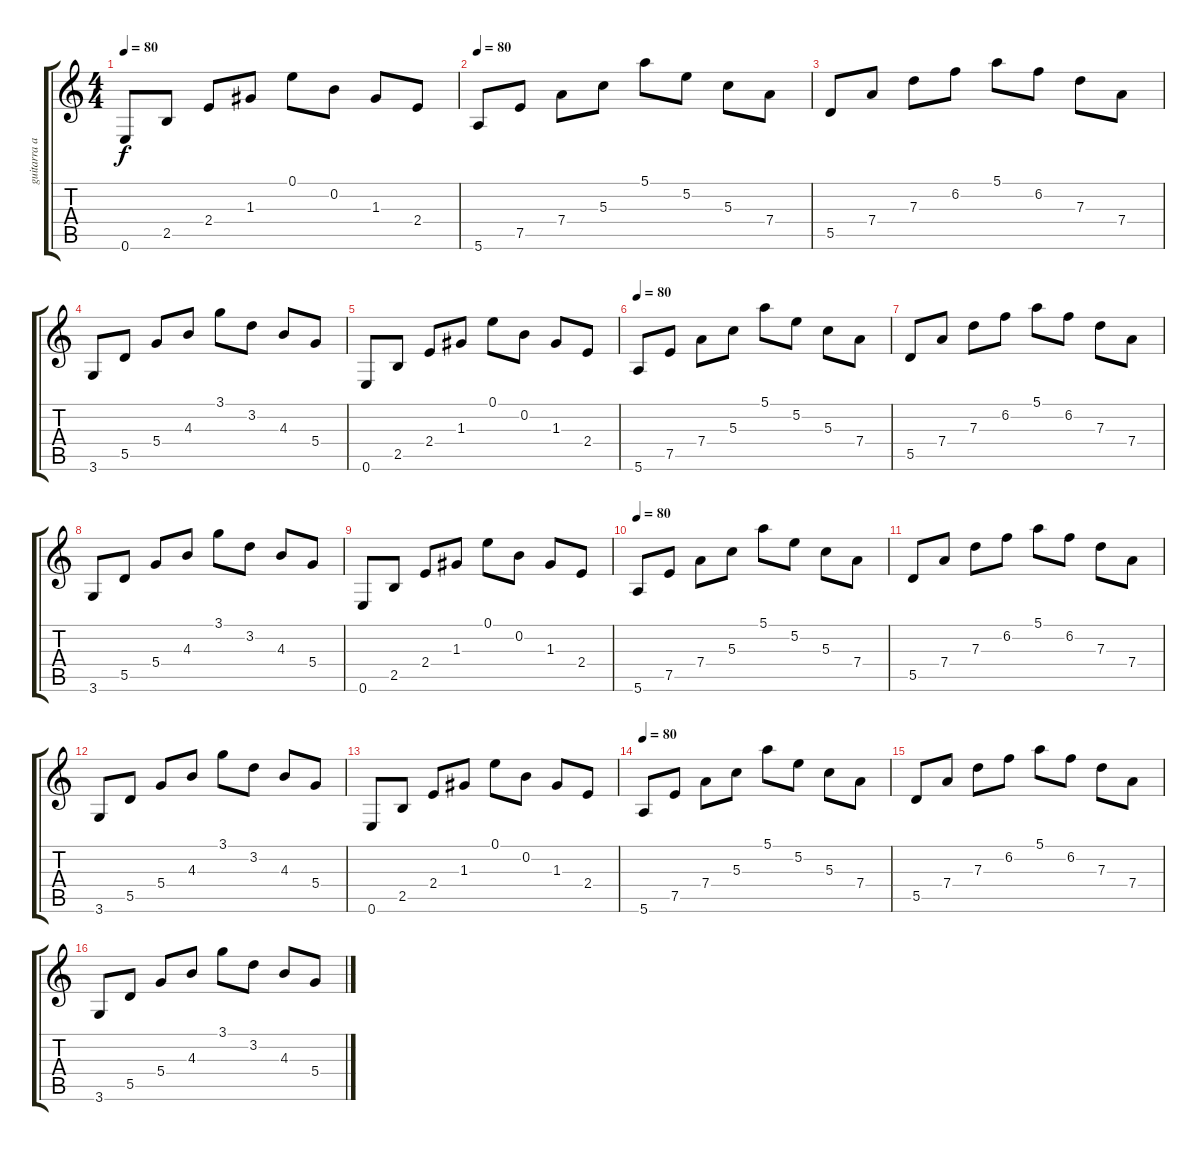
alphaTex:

\track ("guitarra acustica" "guitarra a") {instrument acousticguitarsteel}
\staff {score tabs}
\tuning (E4 B3 G3 D3 A2 E2) {hide}
\ts (4 4)
\tempo 80
\clef g2
\ks c
0.6.8{dy f} 2.5.8 2.4.8 1.3.8 0.1.8 0.2.8 1.3.8 2.4.8 |
\tempo 80
5.6.8 7.5.8 7.4.8 5.3.8 5.1.8 5.2.8 5.3.8 7.4.8 |
5.5.8 7.4.8 7.3.8 6.2.8 5.1.8 6.2.8 7.3.8 7.4.8 |
3.6.8 5.5.8 5.4.8 4.3.8 3.1.8 3.2.8 4.3.8 5.4.8 |
0.6.8 2.5.8 2.4.8 1.3.8 0.1.8 0.2.8 1.3.8 2.4.8 |
\tempo 80
5.6.8 7.5.8 7.4.8 5.3.8 5.1.8 5.2.8 5.3.8 7.4.8 |
5.5.8 7.4.8 7.3.8 6.2.8 5.1.8 6.2.8 7.3.8 7.4.8 |
3.6.8 5.5.8 5.4.8 4.3.8 3.1.8 3.2.8 4.3.8 5.4.8 |
0.6.8 2.5.8 2.4.8 1.3.8 0.1.8 0.2.8 1.3.8 2.4.8 |
\tempo 80
5.6.8 7.5.8 7.4.8 5.3.8 5.1.8 5.2.8 5.3.8 7.4.8 |
5.5.8 7.4.8 7.3.8 6.2.8 5.1.8 6.2.8 7.3.8 7.4.8 |
3.6.8 5.5.8 5.4.8 4.3.8 3.1.8 3.2.8 4.3.8 5.4.8 |
0.6.8 2.5.8 2.4.8 1.3.8 0.1.8 0.2.8 1.3.8 2.4.8 |
\tempo 80
5.6.8 7.5.8 7.4.8 5.3.8 5.1.8 5.2.8 5.3.8 7.4.8 |
5.5.8 7.4.8 7.3.8 6.2.8 5.1.8 6.2.8 7.3.8 7.4.8 |
3.6.8 5.5.8 5.4.8 4.3.8 3.1.8 3.2.8 4.3.8 5.4.8
